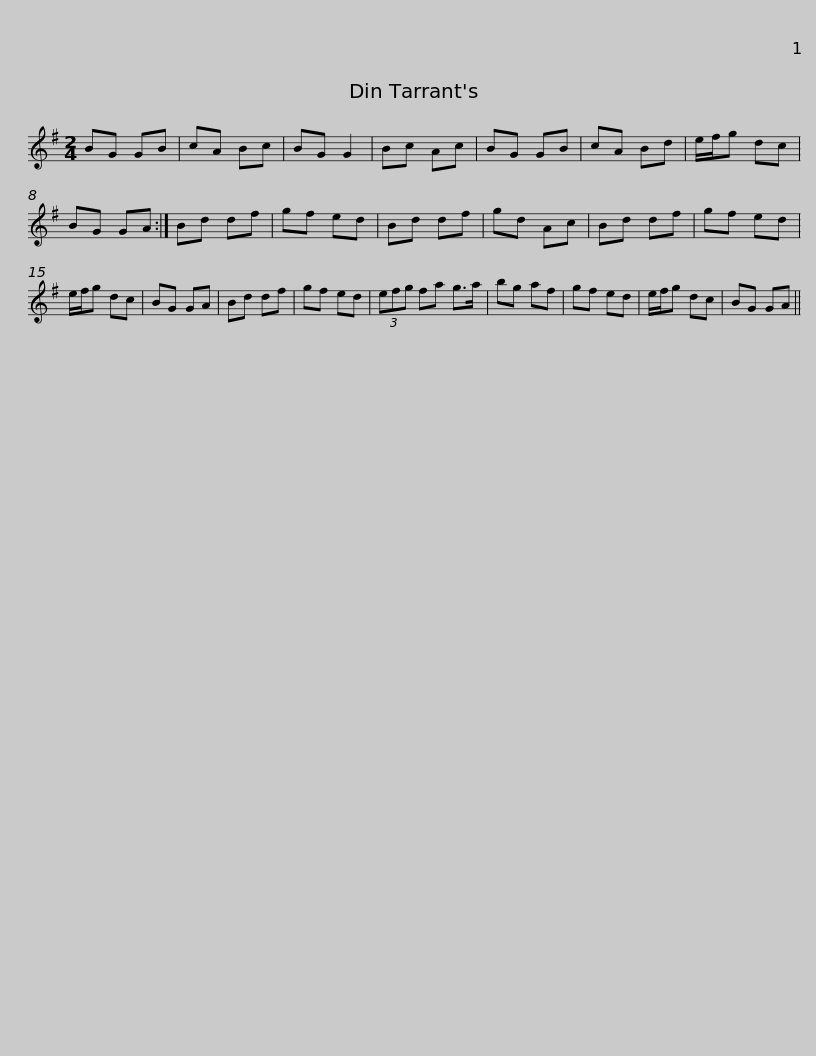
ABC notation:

X:1
L:1/8
M:2/4
I:linebreak $
K:G
V:1 treble
V:1
 BG GB | cA Bc | BG G2 | Bc Ac | BG GB | %5
 cA Bd | e/f/g dc | BG GA :| Bd df | gf ed |$ %10
 Bd df | gd Ac | Bd df | gf ed | e/f/g dc | %15
 BG GA | Bd df | gf ed | (3efg fa g>a | bg af |$ %20
 gf ed | e/f/g dc | BG GA || %23
